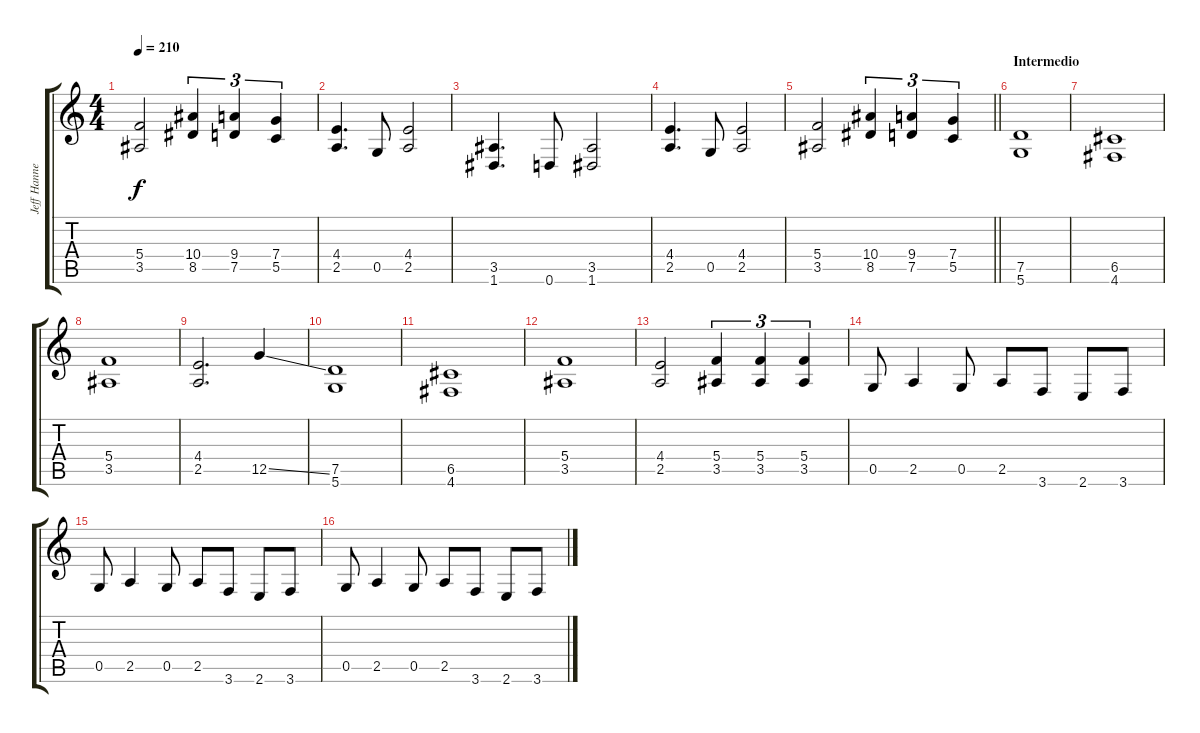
\track ("Jeff Hanneman" "Jeff Hanne") {instrument overdrivenguitar}
\staff {score tabs}
\tuning (D4 A3 F3 C3 G2 D2) {hide}
\ts (4 4)
\tempo 210
\clef g2
\ks c
(5.4 3.5).2{dy f} (10.4 8.5).4{tu (3 2)} (9.4 7.5).4{tu (3 2)} (7.4 5.5).4{tu (3 2)} |
(4.4 2.5).4{d} 0.5.8 (4.4 2.5).2 |
(3.5 1.6).4{d} 0.6.8 (3.5 1.6).2 |
(4.4 2.5).4{d} 0.5.8 (4.4 2.5).2 |
\barLineRight lightlight
(5.4 3.5).2 (10.4 8.5).4{tu (3 2)} (9.4 7.5).4{tu (3 2)} (7.4 5.5).4{tu (3 2)} |
\section ("" "Intermedio")
(7.5 5.6).1 |
(6.5 4.6).1 |
(5.4 3.5).1 |
(4.4 2.5).2{d} 12.5{ss}.4 |
(7.5 5.6).1 |
(6.5 4.6).1 |
(5.4 3.5).1 |
(4.4 2.5).2 (5.4 3.5).4{tu (3 2)} (5.4 3.5).4{tu (3 2)} (5.4 3.5).4{tu (3 2)} |
0.5.8 2.5.4 0.5.8 2.5.8 3.6.8 2.6.8 3.6.8 |
0.5.8 2.5.4 0.5.8 2.5.8 3.6.8 2.6.8 3.6.8 |
0.5.8 2.5.4 0.5.8 2.5.8 3.6.8 2.6.8 3.6.8
